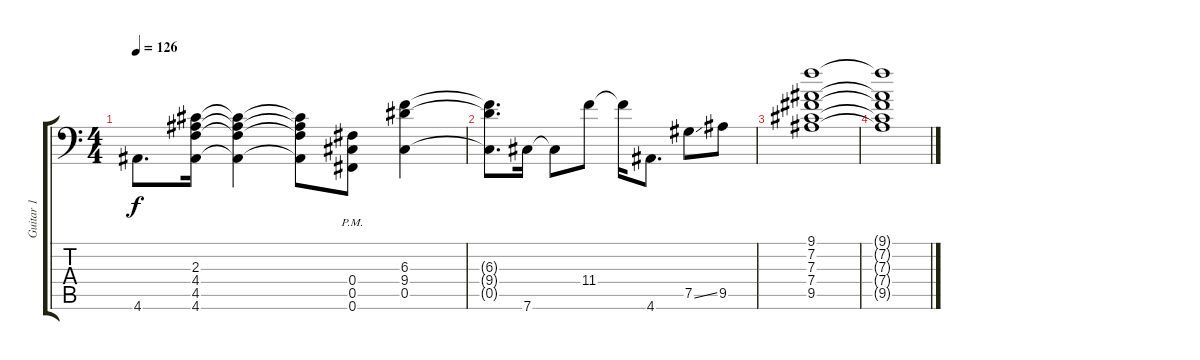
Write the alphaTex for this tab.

\track ("Guitar 1" "Guitar 1") {instrument distortionguitar}
\staff {score tabs}
\tuning (Ab3 Eb3 B2 Gb2 Db2 Gb1) {hide}
\ts (4 4)
\tempo 126
\clef f4
\ks c
4.6.8{d dy f} (2.3 4.4 4.5 4.6).16 (2.3{t} 4.4{t} 4.5{t} 4.6{t}).4 (2.3{t} 4.4{t} 4.5{t} 4.6{t}).8 (0.4{pm} 0.5{pm} 0.6{pm}).8 (6.3 9.4 0.5).4 |
(6.3{t} 9.4{t} 0.5{t}).8{d} 7.6.16 7.6{t}.8 11.4.8 11.4{t}.16 4.6.8{d} 7.5{ss}.8 9.5.8 |
(9.1 7.2 7.3 7.4 9.5).1 |
(9.1{t} 7.2{t} 7.3{t} 7.4{t} 9.5{t}).1
